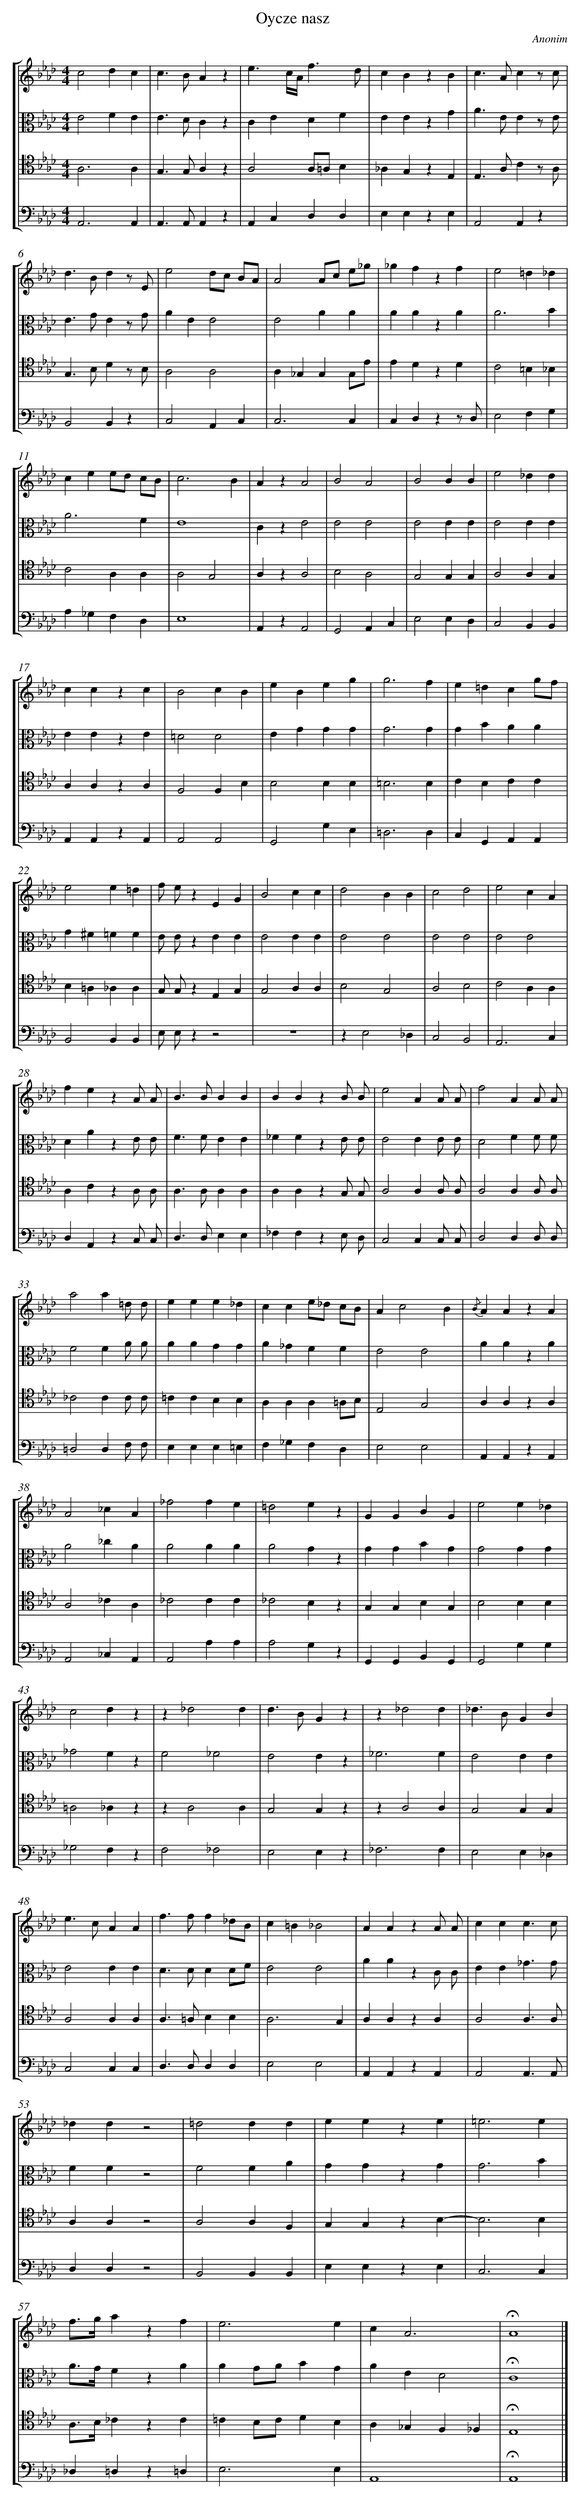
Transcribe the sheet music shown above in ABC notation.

X:1
T: Oycze nasz
C: Anonim
L: 1/4
M: 4/4
%%staves [1 2 3 4]
V: 1
V: 2 clef=alto
V: 3 clef=tenor
V: 4 clef=bass
K: Ab
[V:1] c2dc |
[V:2] E2FE |
[V:3] A,3A, |
[V:4] A,,3A,, |
[V:1] c>BAz |
[V:2] E>DCz |
[V:3] G,>G,A,z |
[V:4] A,,>A,,A,,z |
[V:1] e3/c//A//f3/d/ |
[V:2] CEDF |
[V:3] A,2A,/=A,/B, |
[V:4] A,,C,D,D, |
[V:1] cBzB |
[V:2] EEzG |
[V:3] _A,G,zE, |
[V:4] E,E,zE, |
[V:1] c>Acz/ c/ |
[V:2] A>EEz/ E/ |
[V:3] E,>A,Cz/ A,/ |
[V:4] A,,2A,,z |
[V:1] d>Bdz/ E/ |
[V:2] E>GEz/ G/ |
[V:3] G,>B,Dz/ B,/ |
[V:4] B,,2B,,z |
[V:1] e2d/c/ B/A/ |
[V:2] AEE2 |
[V:3] A,2A,2 |
[V:4] C,2A,,C, |
[V:1] A2A/c/ e/_g/ |
[V:2] E2AA |
[V:3] A,_G,G,G,/E/ |
[V:4] C,3C, |
[V:1] _gfzf |
[V:2] AAzA |
[V:3] EDzD |
[V:4] C,D,zz/ D,/ |
[V:1] e2=d_d |
[V:2] A3B |
[V:3] C2=B,_B, |
[V:4] E,2F,G, |
[V:1] cee/d/ c/B/ |
[V:2] A3F |
[V:3] C2A,A, |
[V:4] A,_G,F,D, |
[V:1] c3B |
[V:2] E4 |
[V:3] A,2G,2 |
[V:4] E,4 |
[V:1] AzA2 |
[V:2] CzE2 |
[V:3] A,zA,2 |
[V:4] A,,zA,,2 |
[V:1] B2A2 |
[V:2] E2E2 |
[V:3] B,2A,2 |
[V:4] G,,2A,,C, |
[V:1] B2BB |
[V:2] E2EE |
[V:3] G,2G,G, |
[V:4] E,2E,D, |
[V:1] e2_dd |
[V:2] E2EE |
[V:3] A,2A,G, |
[V:4] C,2B,,B,, |
[V:1] cczc |
[V:2] EEzE |
[V:3] A,A,zA, |
[V:4] A,,A,,zA,, |
[V:1] B2cB |
[V:2] =D2D2 |
[V:3] F,2F,B, |
[V:4] A,,2A,,2 |
[V:1] eBeg |
[V:2] EGGG |
[V:3] B,2B,B, |
[V:4] G,,2G,E, |
[V:1] g3f |
[V:2] G3G |
[V:3] =B,3B, |
[V:4] =D,3D, |
[V:1] e=dcg/f/ |
[V:2] GBAA |
[V:3] CB,CC |
[V:4] C,G,,A,,A,, |
[V:1] e2e=d |
[V:2] G^F=FF |
[V:3] B,=A,_A,A, |
[V:4] B,,2B,,B,, |
[V:1] f/ e/zEG |
[V:2] E/ E/zEE |
[V:3] G,/ G,/zE,G, |
[V:4] E,/ E,/zz2 |
[V:1] B2cc |
[V:2] E2EE |
[V:3] G,2A,A, |
[V:4] z4 |
[V:1] d2BB |
[V:2] E2E2 |
[V:3] B,2G,2 |
[V:4] zE,2_D, |
[V:1] c2d2 |
[V:2] E2E2 |
[V:3] A,2B,2 |
[V:4] C,2B,,2 |
[V:1] e2cA |
[V:2] E2E2 |
[V:3] C2A,A, |
[V:4] A,,3C, |
[V:1] fezA/ A/ |
[V:2] DAzE/ E/ |
[V:3] A,CzA,/ A,/ |
[V:4] D,A,,zC,/ C,/ |
[V:1] B>BBB |
[V:2] F>FEE |
[V:3] A,>A,A,A, |
[V:4] D,>D,E,E, |
[V:1] BBzB/ B/ |
[V:2] _FFzE/ E/ |
[V:3] A,A,zG,/ G,/ |
[V:4] _F,F,zE,/ D,/ |
[V:1] e2AA/ A/ |
[V:2] E2EE/ E/ |
[V:3] A,2A,A,/ A,/ |
[V:4] C,2C,C,/ C,/ |
[V:1] f2AA/ A/ |
[V:2] D2FF/ F/ |
[V:3] A,2A,A,/ A,/ |
[V:4] D,2D,D,/ D,/ |
[V:1] a2a=d/ d/ |
[V:2] F2FA/ A/ |
[V:3] _C2CC/ C/ |
[V:4] =D,2D,F,/ F,/ |
[V:1] eee_d |
[V:2] AAGG |
[V:3] =CCB,B, |
[V:4] E,E,E,=E, |
[V:1] cce/_d/ c/B/ |
[V:2] A_GFF |
[V:3] A,A,A,=A,/B,/ |
[V:4] F,_G,F,D, |
[V:1] Ac2B |
[V:2] E2E2 |
[V:3] E,2G,2 |
[V:4] E,2E,2 |
[V:1] {/B}AAzA |
[V:2] AAzA |
[V:3] A,A,zA, |
[V:4] A,,A,,zA,, |
[V:1] A2_cA |
[V:2] A2_cA |
[V:3] A,2_CA, |
[V:4] A,,2_C,A,, |
[V:1] _f2fe |
[V:2] A2AA |
[V:3] _C2CC |
[V:4] A,,2A,A, |
[V:1] =d2ez |
[V:2] A2Gz |
[V:3] _C2B,z |
[V:4] A,2G,z |
[V:1] GGBG |
[V:2] GGBG |
[V:3] G,G,B,G, |
[V:4] G,,G,,B,,G,, |
[V:1] e2e_d |
[V:2] G2GG |
[V:3] B,2B,B, |
[V:4] G,,2G,G, |
[V:1] c2dz |
[V:2] _G2Fz |
[V:3] =A,2_A,z |
[V:4] _G,2F,z |
[V:1] z_d2d |
[V:2] F2_F2 |
[V:3] zA,2A, |
[V:4] F,2_F,2 |
[V:1] d>BGz |
[V:2] E2Ez |
[V:3] G,2G,z |
[V:4] E,2E,z |
[V:1] z_d2d |
[V:2] _F3F |
[V:3] zA,2A, |
[V:4] _F,3F, |
[V:1] _d>BGB |
[V:2] E2EE |
[V:3] G,2G,G, |
[V:4] E,2E,_D, |
[V:1] e>cAA |
[V:2] E2EE |
[V:3] A,2A,A, |
[V:4] C,2C,C, |
[V:1] f>ff_d/B/ |
[V:2] D>DDD/F/ |
[V:3] A,>=A,B,B, |
[V:4] D,>D,D,D, |
[V:1] c=B_B2 |
[V:2] E2E2 |
[V:3] A,3G, |
[V:4] E,2E,2 |
[V:1] AAzA/ A/ |
[V:2] AAzC/ C/ |
[V:3] A,A,zA, |
[V:4] A,,A,,zA,, |
[V:1] ccc3/c/ |
[V:2] EE_G3/G/ |
[V:3] A,2A,3/A,/ |
[V:4] A,,2A,,3/A,,/ |
[V:1] _ddz2 |
[V:2] FFz2 |
[V:3] A,A,z2 |
[V:4] D,D,z2 |
[V:1] =d2dd |
[V:2] F2FA |
[V:3] A,2A,F, |
[V:4] B,,2B,,B,, |
[V:1] eeze |
[V:2] GGzG |
[V:3] G,G,zB,- |
[V:4] E,E,zE, |
[V:1] =e3e |
[V:2] G3B |
[V:3] B,3B, |
[V:4] C,3C, |
[V:1] f/>g/azf |
[V:2] A/>G/FzA |
[V:3] A,/>B,/_CzC |
[V:4] _D,=D,z=D, |
[V:1] e3e |
[V:2] AG/A/BG |
[V:3] =CB,/C/DB, |
[V:4] E,3E, |
[V:1] cA3 |
[V:2] AED2 |
[V:3] A,_G,F,_F, |
[V:4] A,,4 |
[V:1] !fermata!A4 |]
[V:2] !fermata!C4 |]
[V:3] !fermata!E,4 |]
[V:4] !fermata!A,,4 |]
